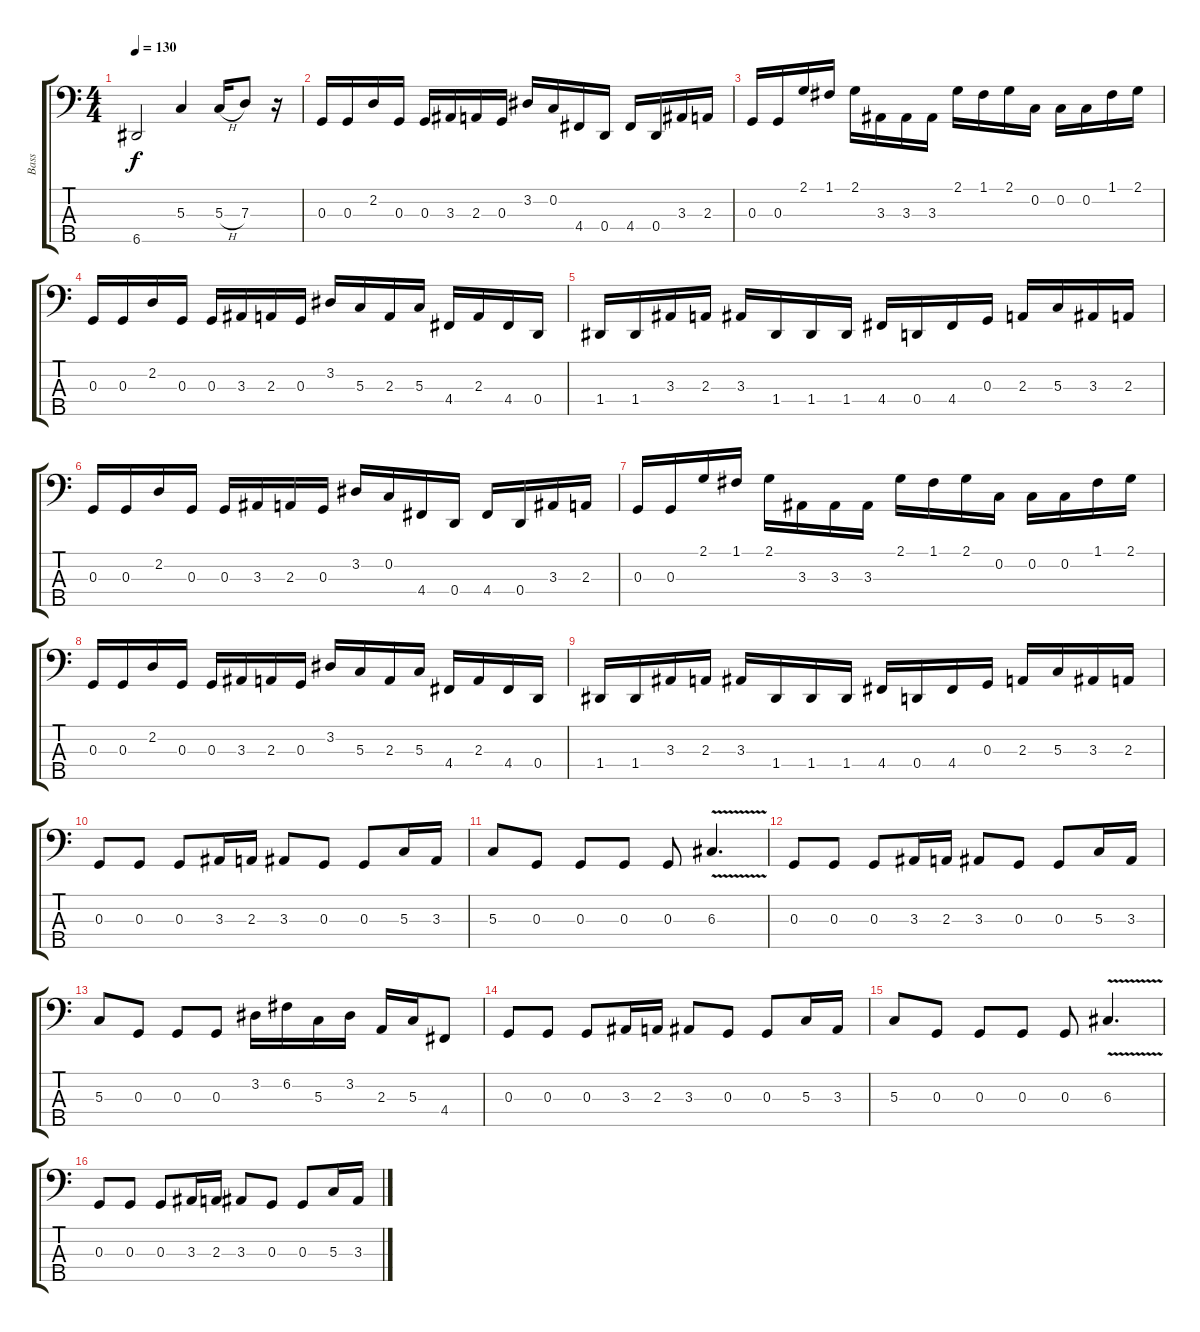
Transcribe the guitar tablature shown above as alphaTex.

\track ("Bass" "Bass") {instrument electricbassfinger}
\staff {score tabs}
\tuning (F2 C2 G1 D1 A0) {hide}
\ts (4 4)
\tempo 130
\clef f4
\ks c
6.5.2{dy f} 5.3.4 5.3{h}.16 7.3.8 r.16 |
0.3.16 0.3.16 2.2.16 0.3.16 0.3.16 3.3.16 2.3.16 0.3.16 3.2.16 0.2.16 4.4.16 0.4.16 4.4.16 0.4.16 3.3.16 2.3.16 |
0.3.16 0.3.16 2.1.16 1.1.16 2.1.16 3.3.16 3.3.16 3.3.16 2.1.16 1.1.16 2.1.16 0.2.16 0.2.16 0.2.16 1.1.16 2.1.16 |
0.3.16 0.3.16 2.2.16 0.3.16 0.3.16 3.3.16 2.3.16 0.3.16 3.2.16 5.3.16 2.3.16 5.3.16 4.4.16 2.3.16 4.4.16 0.4.16 |
1.4.16 1.4.16 3.3.16 2.3.16 3.3.16 1.4.16 1.4.16 1.4.16 4.4.16 0.4.16 4.4.16 0.3.16 2.3.16 5.3.16 3.3.16 2.3.16 |
0.3.16 0.3.16 2.2.16 0.3.16 0.3.16 3.3.16 2.3.16 0.3.16 3.2.16 0.2.16 4.4.16 0.4.16 4.4.16 0.4.16 3.3.16 2.3.16 |
0.3.16 0.3.16 2.1.16 1.1.16 2.1.16 3.3.16 3.3.16 3.3.16 2.1.16 1.1.16 2.1.16 0.2.16 0.2.16 0.2.16 1.1.16 2.1.16 |
0.3.16 0.3.16 2.2.16 0.3.16 0.3.16 3.3.16 2.3.16 0.3.16 3.2.16 5.3.16 2.3.16 5.3.16 4.4.16 2.3.16 4.4.16 0.4.16 |
1.4.16 1.4.16 3.3.16 2.3.16 3.3.16 1.4.16 1.4.16 1.4.16 4.4.16 0.4.16 4.4.16 0.3.16 2.3.16 5.3.16 3.3.16 2.3.16 |
0.3.8 0.3.8 0.3.8 3.3.16 2.3.16 3.3.8 0.3.8 0.3.8 5.3.16 3.3.16 |
5.3.8 0.3.8 0.3.8 0.3.8 0.3.8 6.3{v}.4{d} |
0.3.8 0.3.8 0.3.8 3.3.16 2.3.16 3.3.8 0.3.8 0.3.8 5.3.16 3.3.16 |
5.3.8 0.3.8 0.3.8 0.3.8 3.2.16 6.2.16 5.3.16 3.2.16 2.3.16 5.3.16 4.4.8 |
0.3.8 0.3.8 0.3.8 3.3.16 2.3.16 3.3.8 0.3.8 0.3.8 5.3.16 3.3.16 |
5.3.8 0.3.8 0.3.8 0.3.8 0.3.8 6.3{v}.4{d} |
0.3.8 0.3.8 0.3.8 3.3.16 2.3.16 3.3.8 0.3.8 0.3.8 5.3.16 3.3.16
